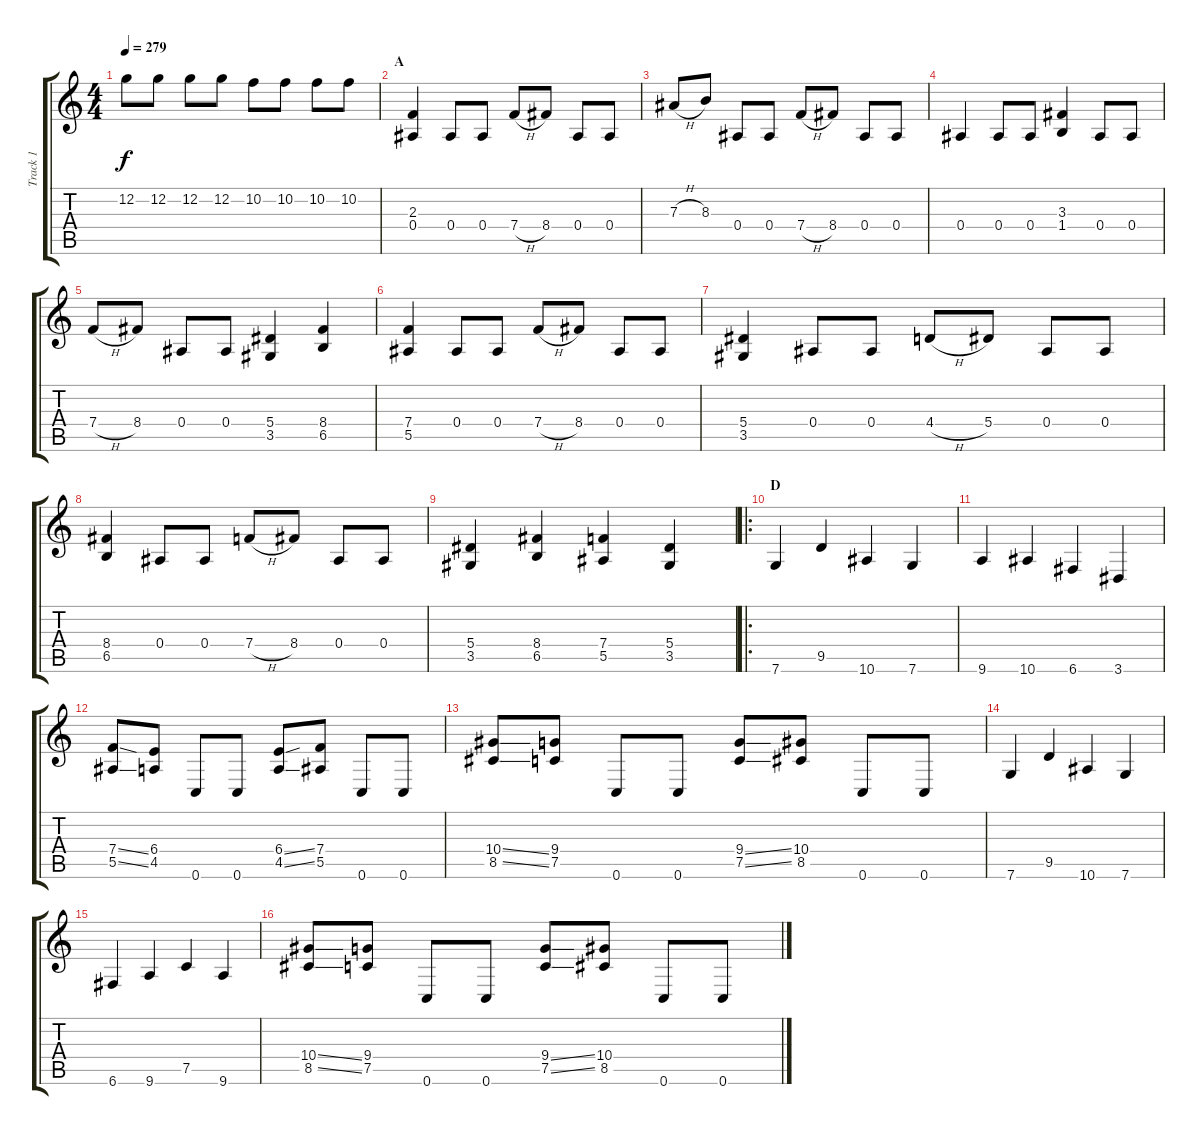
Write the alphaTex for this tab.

\track ("Track 1" "Track 1") {instrument distortionguitar}
\staff {score tabs}
\tuning (C4 G3 Eb3 Bb2 F2 C2) {hide}
\ts (4 4)
\tempo 279
\clef g2
\ks c
12.2.8{dy f} 12.2.8 12.2.8 12.2.8 10.2.8 10.2.8 10.2.8 10.2.8 |
\section ("" "A")
(2.3 0.4).4 0.4.8 0.4.8 7.4{h}.8 8.4.8 0.4.8 0.4.8 |
7.3{h}.8 8.3.8 0.4.8 0.4.8 7.4{h}.8 8.4.8 0.4.8 0.4.8 |
0.4.4 0.4.8 0.4.8 (3.3 1.4).4 0.4.8 0.4.8 |
7.4{h}.8 8.4.8 0.4.8 0.4.8 (5.4 3.5).4 (8.4 6.5).4 |
(7.4 5.5).4 0.4.8 0.4.8 7.4{h}.8 8.4.8 0.4.8 0.4.8 |
(5.4 3.5).4 0.4.8 0.4.8 4.4{h}.8 5.4.8 0.4.8 0.4.8 |
(8.4 6.5).4 0.4.8 0.4.8 7.4{h}.8 8.4.8 0.4.8 0.4.8 |
(5.4 3.5).4 (8.4 6.5).4 (7.4 5.5).4 (5.4 3.5).4 |
\ro
\section ("" "D")
7.6.4 9.5.4 10.6.4 7.6.4 |
9.6.4 10.6.4 6.6.4 3.6.4 |
(7.4{ss} 5.5{ss}).8 (6.4 4.5).8 0.6.8 0.6.8 (6.4{ss} 4.5{ss}).8 (7.4 5.5).8 0.6.8 0.6.8 |
(10.4{ss} 8.5{ss}).8 (9.4 7.5).8 0.6.8 0.6.8 (9.4{ss} 7.5{ss}).8 (10.4 8.5).8 0.6.8 0.6.8 |
7.6.4 9.5.4 10.6.4 7.6.4 |
6.6.4 9.6.4 7.5.4 9.6.4 |
(10.4{ss} 8.5{ss}).8 (9.4 7.5).8 0.6.8 0.6.8 (9.4{ss} 7.5{ss}).8 (10.4 8.5).8 0.6.8 0.6.8
